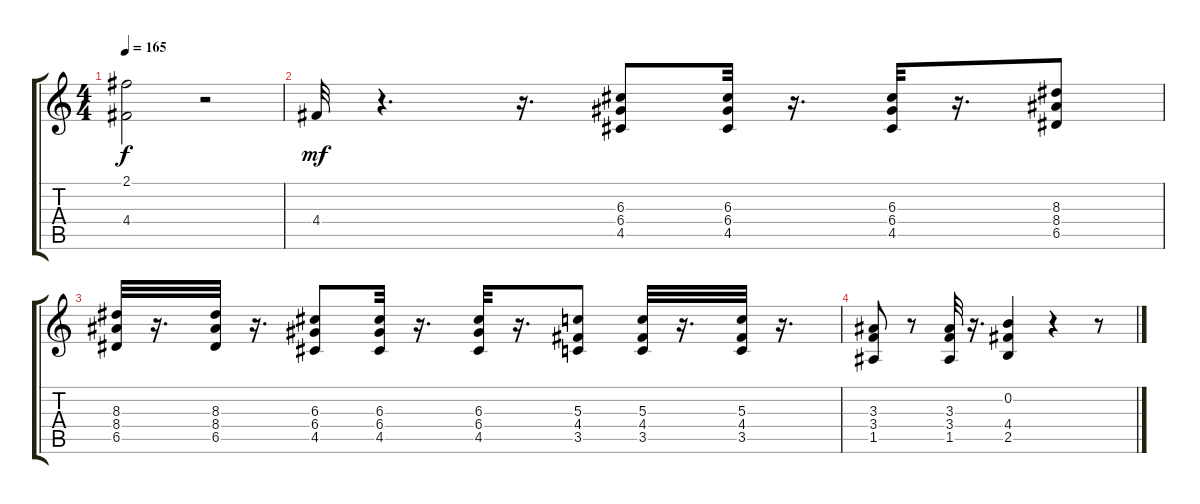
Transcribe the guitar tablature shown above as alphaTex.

\track "" {instrument distortionguitar}
\staff {score tabs}
\tuning (E4 B3 G3 D3 A2 E2) {hide}
\ts (4 4)
\tempo 165
\clef g2
\ks c
(2.1{t} 4.4{t}).2{dy f} r.2 |
4.4.32{dy mf} r.4{d} r.16{d} (6.3 6.4 4.5).8 (6.3 6.4 4.5).32 r.16{d} (6.3 6.4 4.5).32 r.16{d} (8.3 8.4 6.5).8 |
(8.3 8.4 6.5).32 r.16{d} (8.3 8.4 6.5).32 r.16{d} (6.3 6.4 4.5).8 (6.3 6.4 4.5).32 r.16{d} (6.3 6.4 4.5).32 r.16{d} (5.3 4.4 3.5).8 (5.3 4.4 3.5).32 r.16{d} (5.3 4.4 3.5).32 r.16{d} |
(3.3 3.4 1.5).8 r.8 (3.3 3.4 1.5).32 r.16{d} (0.2 4.4 2.5).4 r.4 r.8
